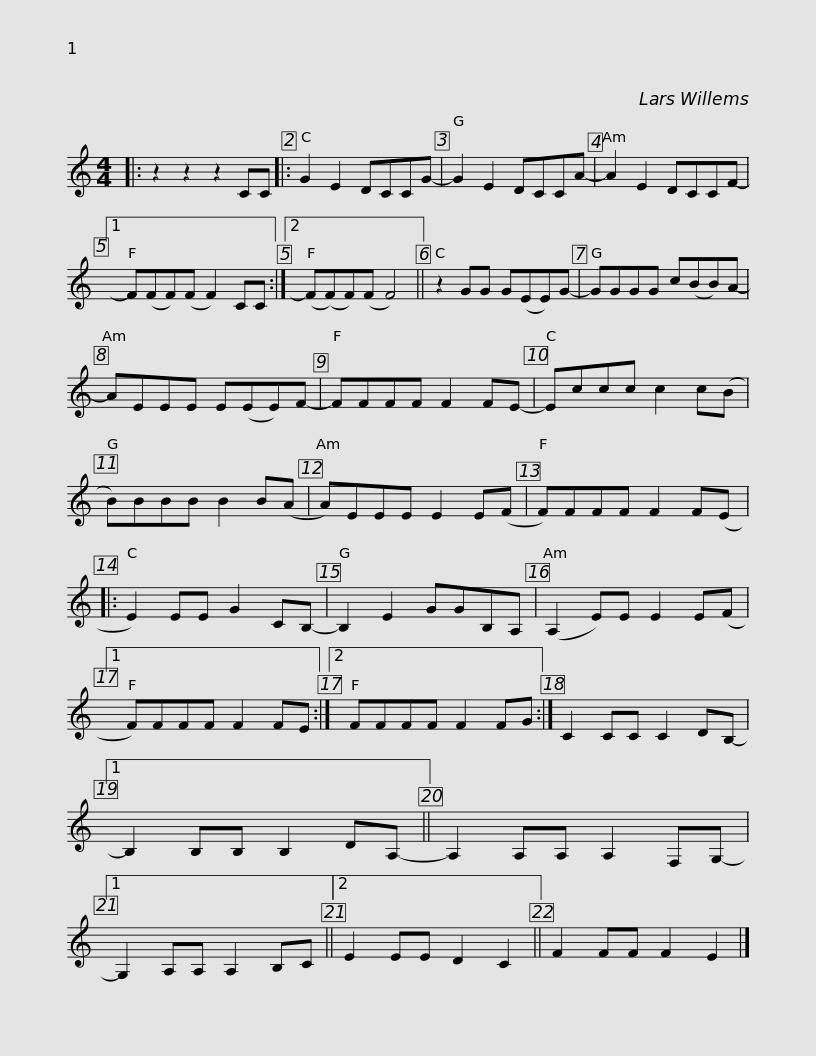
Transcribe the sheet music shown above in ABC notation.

X:1
L:1/8
M:4/4
I:linebreak $
K:C
V:1 treble
V:1
|: z2 z2 z2 CC |: G2 E2 DCCG- | G2 E2 DCCA- | A2 E2 DCCF- |1$ F(FF)(F F2) CC :|2 %5
 (F(F)F)(F F4) || z2 GG G(EE)G- | GGGG c(BB)A- |$ AEEE E(EE)F- | FFFF F2 FE- | %10
 Eccc c2 c(B | B)BBB B2 B(A |$ A)EEE E2 E(F | F)FFF F2 F(E |: E2) EE G2 CB,- | %15
 B,2 E2 GGB,A, | (A,2 E)E E2 E(F |1$ F)FFF F2 FE :|2 FFFF F2 FG :| C2 CC C2 DB,- |1 %20
 B,2 B,B, B,2 DA,- ||$ A,2 A,A, A,2 F,G,- |1 G,2 A,A, A,2 B,C ||2 E2 EE D2 C2 || F2 FF F2 E2 |] %25
